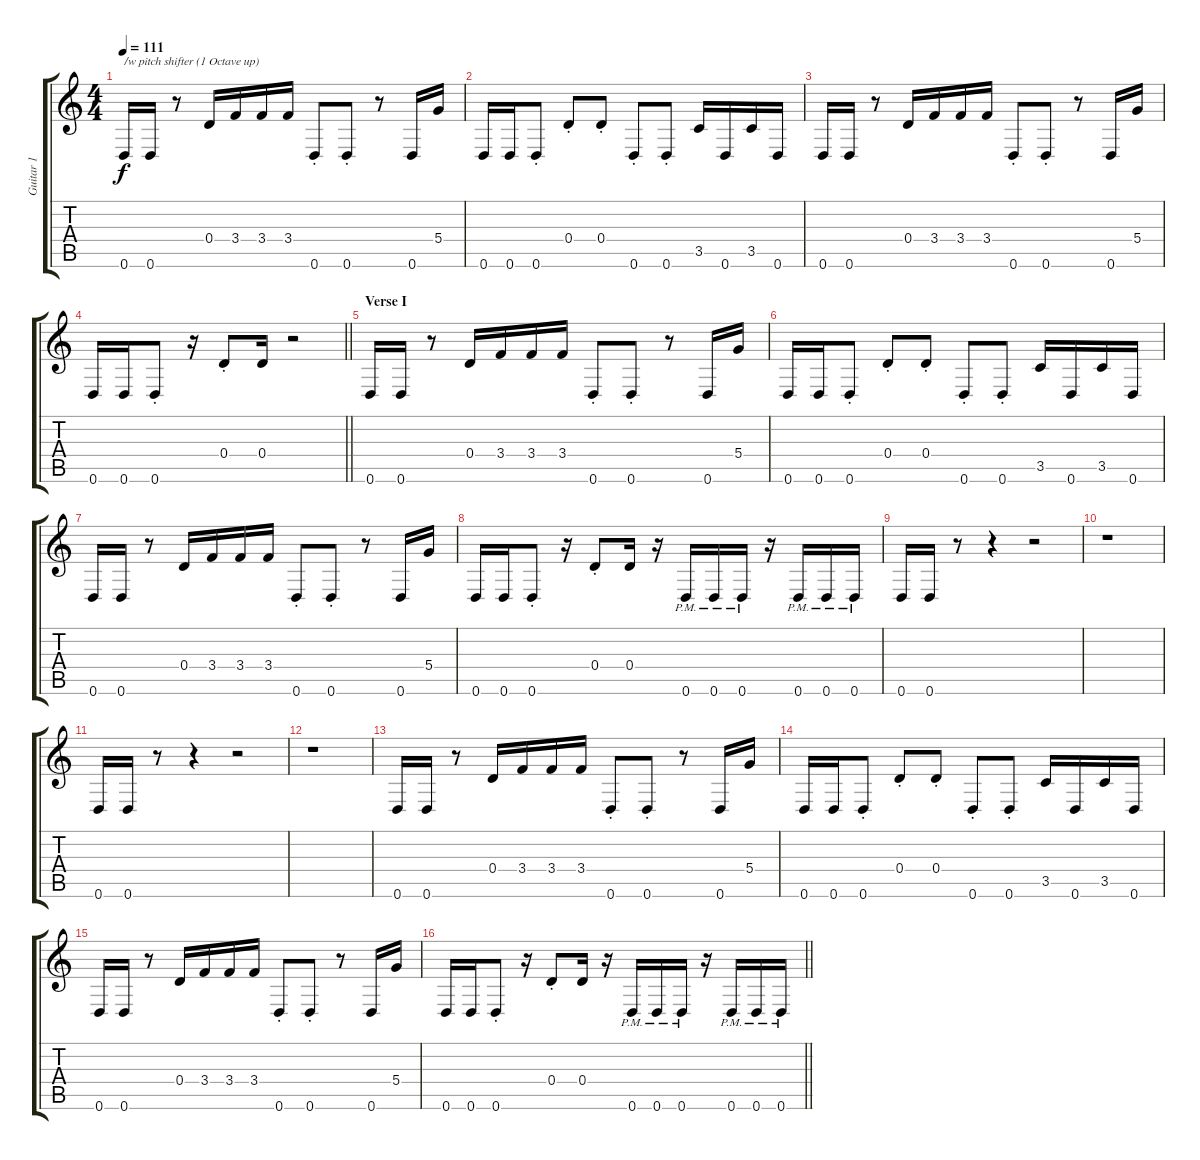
\track ("Guitar 1" "Guitar 1") {instrument distortionguitar}
\staff {score tabs}
\tuning (E4 B3 G3 D3 A2 D2) {hide}
\ts (4 4)
\tempo 111
\clef g2
\ks c
0.6.16{txt "/w pitch shifter (1 Octave up)" dy f instrument distortionguitar} 0.6.16 r.8 0.4.16 3.4.16 3.4.16 3.4.16 0.6{st}.8 0.6{st}.8 r.8 0.6.16 5.4.16 |
0.6.16 0.6.16 0.6{st}.8 0.4{st}.8 0.4{st}.8 0.6{st}.8 0.6{st}.8 3.5.16 0.6.16 3.5.16 0.6.16 |
0.6.16 0.6.16 r.8 0.4.16 3.4.16 3.4.16 3.4.16 0.6{st}.8 0.6{st}.8 r.8 0.6.16 5.4.16 |
\barLineRight lightlight
0.6.16 0.6.16 0.6{st}.8 r.16 0.4{st}.8 0.4.16 r.2 |
\section ("" "Verse I")
0.6.16 0.6.16 r.8 0.4.16 3.4.16 3.4.16 3.4.16 0.6{st}.8 0.6{st}.8 r.8 0.6.16 5.4.16 |
0.6.16 0.6.16 0.6{st}.8 0.4{st}.8 0.4{st}.8 0.6{st}.8 0.6{st}.8 3.5.16 0.6.16 3.5.16 0.6.16 |
0.6.16 0.6.16 r.8 0.4.16 3.4.16 3.4.16 3.4.16 0.6{st}.8 0.6{st}.8 r.8 0.6.16 5.4.16 |
0.6.16 0.6.16 0.6{st}.8 r.16 0.4{st}.8 0.4.16 r.16 0.6{pm}.16 0.6{pm}.16 0.6{pm}.16 r.16 0.6{pm}.16 0.6{pm}.16 0.6{pm}.16 |
0.6.16 0.6.16 r.8 r.4 r.2 |
r.1 |
0.6.16 0.6.16 r.8 r.4 r.2 |
r.1 |
0.6.16 0.6.16 r.8 0.4.16 3.4.16 3.4.16 3.4.16 0.6{st}.8 0.6{st}.8 r.8 0.6.16 5.4.16 |
0.6.16 0.6.16 0.6{st}.8 0.4{st}.8 0.4{st}.8 0.6{st}.8 0.6{st}.8 3.5.16 0.6.16 3.5.16 0.6.16 |
0.6.16 0.6.16 r.8 0.4.16 3.4.16 3.4.16 3.4.16 0.6{st}.8 0.6{st}.8 r.8 0.6.16 5.4.16 |
\barLineRight lightlight
0.6.16 0.6.16 0.6{st}.8 r.16 0.4{st}.8 0.4.16 r.16 0.6{pm}.16 0.6{pm}.16 0.6{pm}.16 r.16 0.6{pm}.16 0.6{pm}.16 0.6{pm}.16
